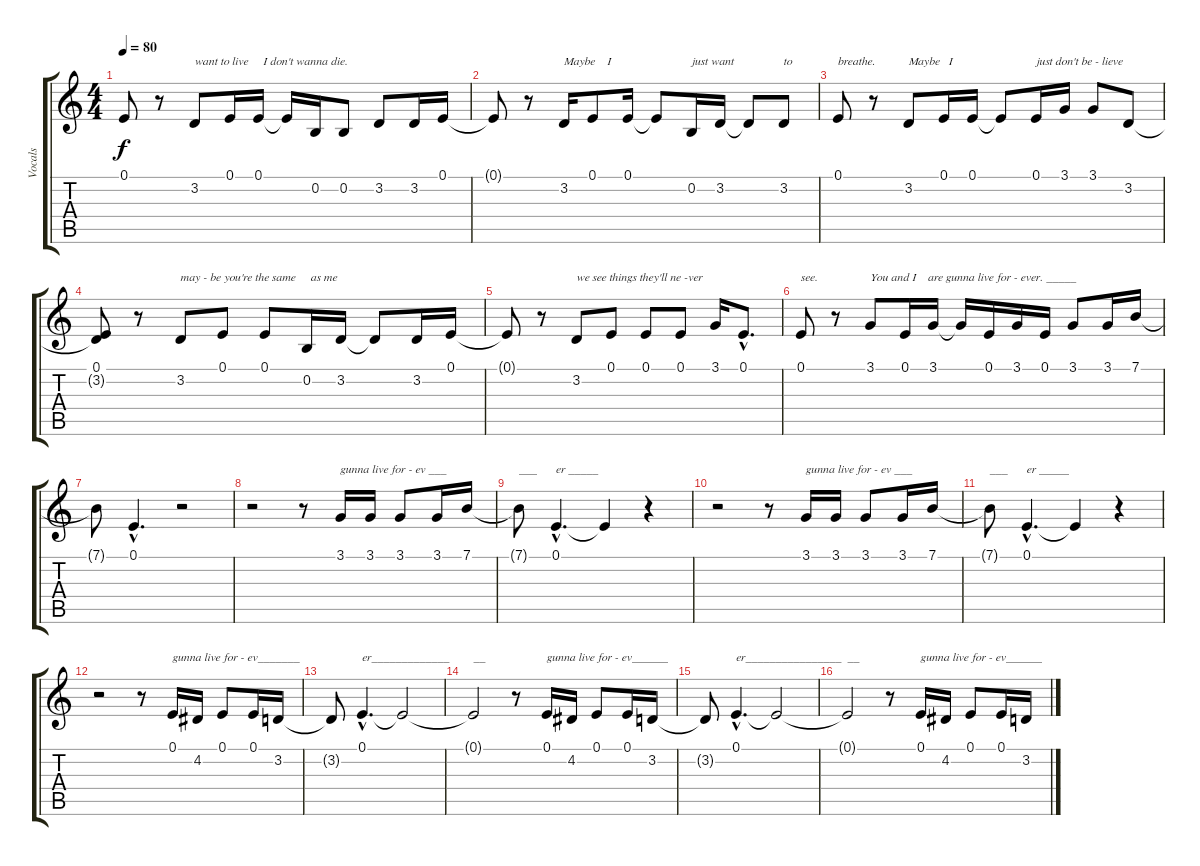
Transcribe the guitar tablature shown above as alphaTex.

\track ("Vocals" "Vocals") {instrument lead2sawtooth}
\staff {score tabs}
\tuning (E4 B3 G3 D3 A2 E2) {hide}
\ts (4 4)
\tempo 80
\clef g2
\ks c
0.1{t}.8{dy f} r.8 3.2.8{txt "want to live     I don't wanna die."} 0.1.16 0.1.16 0.1{t}.16 0.2.16 0.2.8 3.2.8 3.2.16 0.1.16 |
0.1{t}.8 r.8 3.2.16{txt "Maybe    I"} 0.1.8 0.1.16 0.1{t}.8 0.2.16{txt "just want"} 3.2.16 3.2{t}.8 3.2.8{txt "to"} |
0.1.8{txt "breathe."} r.8 3.2.8{txt "Maybe   I"} 0.1.16 0.1.16 0.1{t}.8 0.1.16{txt "just don't be - lieve"} 3.1.16 3.1.8 3.2.8 |
(0.1 3.2{t}).8 r.8 3.2.8{txt "may - be you're the same     as me"} 0.1.8 0.1.8 0.2.16 3.2.16 3.2{t}.8 3.2.16 0.1.16 |
0.1{t}.8 r.8 3.2.8{txt "we see things they'll ne -ver"} 0.1.8 0.1.8 0.1.8 3.1.16 0.1{hac}.8{d} |
0.1.8{txt "see."} r.8 3.1.8{txt "You and I    are gunna live for - ever. _____"} 0.1.16 3.1.16 3.1{t}.16 0.1.16 3.1.16 0.1.16 3.1.8 3.1.16 7.1.16 |
7.1{t}.8 0.1{hac}.4{d} r.2 |
r.2 r.8 3.1.16{txt "gunna live for - ev ___"} 3.1.16 3.1.8 3.1.16 7.1.16 |
7.1{t}.8{txt "___"} 0.1{hac}.4{d txt "er _____"} 0.1{t}.4 r.4 |
r.2 r.8 3.1.16{txt "gunna live for - ev ___"} 3.1.16 3.1.8 3.1.16 7.1.16 |
7.1{t}.8{txt "___"} 0.1{hac}.4{d txt "er _____"} 0.1{t}.4 r.4 |
r.2 r.8 0.1.16{txt "gunna live for - ev_______"} 4.2.16 0.1.8 0.1.16 3.2.16 |
3.2{t}.8 0.1{hac}.4{d txt "er_____________"} 0.1{t}.2 |
0.1{t}.2{txt "__"} r.8 0.1.16{txt "gunna live for - ev______"} 4.2.16 0.1.8 0.1.16 3.2.16 |
3.2{t}.8 0.1{hac}.4{d txt "er________________"} 0.1{t}.2 |
0.1{t}.2{txt "__"} r.8 0.1.16{txt "gunna live for - ev______"} 4.2.16 0.1.8 0.1.16 3.2.16
